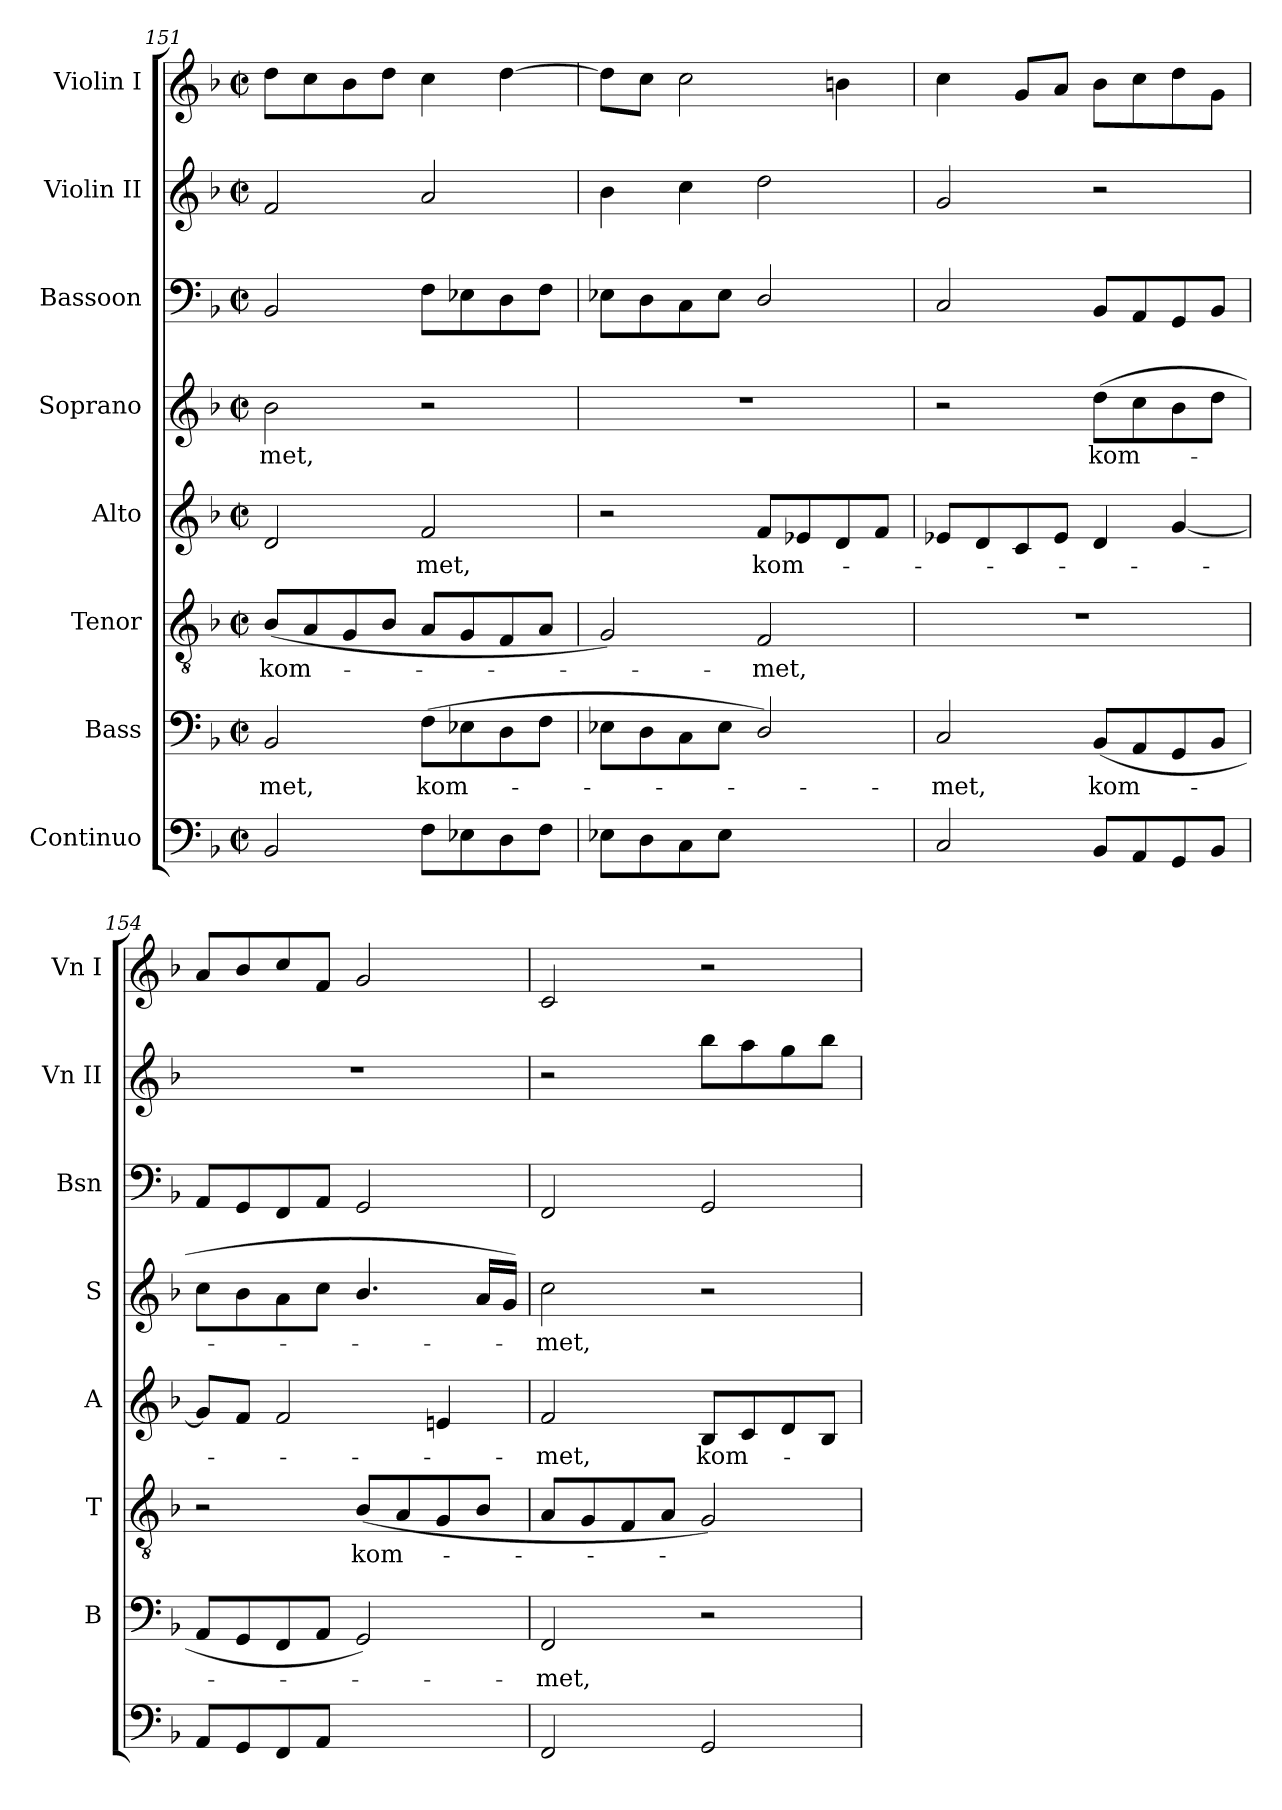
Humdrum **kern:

**kern	**text	**kern	**text	**kern	**text	**kern	**text	**kern	**text	**kern	**kern	**kern
*part8	*part8	*part7	*part7	*part6	*part6	*part5	*part5	*part4	*part4	*part3	*part2	*part1
*staff8	*staff8	*staff7	*staff7	*staff6	*staff6	*staff5	*staff5	*staff4	*staff4	*staff3	*staff2	*staff1
*I"Continuo	*	*I"Bass	*	*I"Tenor	*	*I"Alto	*	*I"Soprano	*	*I"Bassoon	*I"Violin II	*I"Violin I
*	*	*I'B	*	*I'T	*	*I'A	*	*I'S	*	*I'Bsn	*I'Vn II	*I'Vn I
!!LO:LB:g=z
*clefF4	*	*clefF4	*	*clefGv2	*	*clefG2	*	*clefG2	*	*clefF4	*clefG2	*clefG2
*k[b-]	*	*k[b-]	*	*k[b-]	*	*k[b-]	*	*k[b-]	*	*k[b-]	*k[b-]	*k[b-]
*F:	*	*F:	*	*F:	*	*F:	*	*F:	*	*F:	*F:	*F:
*M2/2	*	*M2/2	*	*M2/2	*	*M2/2	*	*M2/2	*	*M2/2	*M2/2	*M2/2
*met(c|)	*	*met(c|)	*	*met(c|)	*	*met(c|)	*	*met(c|)	*	*met(c|)	*met(c|)	*met(c|)
=151	=151	=151	=151	=151	=151	=151	=151	=151	=151	=151	=151	=151
!	!	!	!LO:LY:b	!	!LO:LY:b	!	!	!	!LO:LY:b	!	!	!
2BB-	.	2BB-	met,	(<8B-L	kom-	2d	.	2b-	met,	2BB-	2f	8ddL
.	.	.	.	8A	.	.	.	.	.	.	.	8cc
.	.	.	.	8G	.	.	.	.	.	.	.	8b-
.	.	.	.	8B-J	.	.	.	.	.	.	.	8ddJ
!	!	!	!LO:LY:b	!	!	!	!LO:LY:b	!	!	!	!	!
8FL	.	(>8FL	kom-	8AL	.	2f	met,	2r	.	8FL	2a	4cc
8E-X	.	8E-X	.	8G	.	.	.	.	.	8E-X	.	.
8D	.	8D	.	8F	.	.	.	.	.	8D	.	[4dd
8FJ	.	8FJ	.	8AJ	.	.	.	.	.	8FJ	.	.
=152	=152	=152	=152	=152	=152	=152	=152	=152	=152	=152	=152	=152
8E-XL	.	8E-XL	.	2G)	.	2r	.	1r	.	8E-XL	4b-	8ddL]
8D	.	8D	.	.	.	.	.	.	.	8D	.	8ccJ
8C	.	8C	.	.	.	.	.	.	.	8C	4cc	2cc
8E-J	.	8E-J	.	.	.	.	.	.	.	8E-J	.	.
!	!LO:LY:b	!	!	!	!LO:LY:b	!	!LO:LY:b	!	!	!	!	!
[4D/yy	7	2D/)	.	2F	met,	8fL	kom-	.	.	2D/	2dd	.
.	.	.	.	.	.	8e-X	.	.	.	.	.	.
!	!LO:LY:b	!	!	!	!	!	!	!	!	!	!	!
4D/yy]	6	.	.	.	.	8d	.	.	.	.	.	4bn
.	.	.	.	.	.	8fJ	.	.	.	.	.	.
=153	=153	=153	=153	=153	=153	=153	=153	=153	=153	=153	=153	=153
!	!	!	!LO:LY:b	!	!	!	!	!	!	!	!	!
2C	.	2C	met,	1r	.	8e-XL	.	2r	.	2C	2g	4cc
.	.	.	.	.	.	8d	.	.	.	.	.	.
.	.	.	.	.	.	8c	.	.	.	.	.	8gL
.	.	.	.	.	.	8e-J	.	.	.	.	.	8aJ
!	!	!	!LO:LY:b	!	!	!	!	!	!LO:LY:b	!	!	!
8BB-L	.	(<8BB-L	kom-	.	.	4d	.	(<8ddL	kom-	8BB-L	2r	8b-L
8AA	.	8AA	.	.	.	.	.	8cc	.	8AA	.	8cc
8GG	.	8GG	.	.	.	[4g	.	8b-	.	8GG	.	8dd
8BB-J	.	8BB-J	.	.	.	.	.	8ddJ	.	8BB-J	.	8gJ
=154	=154	=154	=154	=154	=154	=154	=154	=154	=154	=154	=154	=154
8AAL	.	8AAL	.	2r	.	8gL]	.	8ccL	.	8AAL	1r	8aL
8GG	.	8GG	.	.	.	8fJ	.	8b-	.	8GG	.	8b-
8FF	.	8FF	.	.	.	2f	.	8a	.	8FF	.	8cc
8AAJ	.	8AAJ	.	.	.	.	.	8ccJ	.	8AAJ	.	8fJ
!	!LO:LY:b	!	!	!	!LO:LY:b	!	!	!	!	!	!	!
[4GGyy	7	2GG)	.	(<8B-L	kom-	.	.	4.b-/	.	2GG	.	2g
.	.	.	.	8A	.	.	.	.	.	.	.	.
!	!LO:LY:b	!	!	!	!	!	!	!	!	!	!	!
4GGyy]	6	.	.	8G	.	4en	.	.	.	.	.	.
.	.	.	.	8B-J	.	.	.	16aLL	.	.	.	.
.	.	.	.	.	.	.	.	16gJJ)	.	.	.	.
=155	=155	=155	=155	=155	=155	=155	=155	=155	=155	=155	=155	=155
!	!	!	!LO:LY:b	!	!	!	!LO:LY:b	!	!LO:LY:b	!	!	!
2FF	.	2FF	met,	8AL	.	2f	met,	2cc	met,	2FF	2r	2c
.	.	.	.	8G	.	.	.	.	.	.	.	.
.	.	.	.	8F	.	.	.	.	.	.	.	.
.	.	.	.	8AJ	.	.	.	.	.	.	.	.
!	!	!	!	!	!	!	!LO:LY:b	!	!	!	!	!
2GG	.	2r	.	2G)	.	8B-L	kom-	2r	.	2GG	8bb-L	2r
.	.	.	.	.	.	8c	.	.	.	.	8aa	.
.	.	.	.	.	.	8d	.	.	.	.	8gg	.
.	.	.	.	.	.	8B-J	.	.	.	.	8bb-J	.
=	=	=	=	=	=	=	=	=	=	=	=	=
*-	*-	*-	*-	*-	*-	*-	*-	*-	*-	*-	*-	*-
